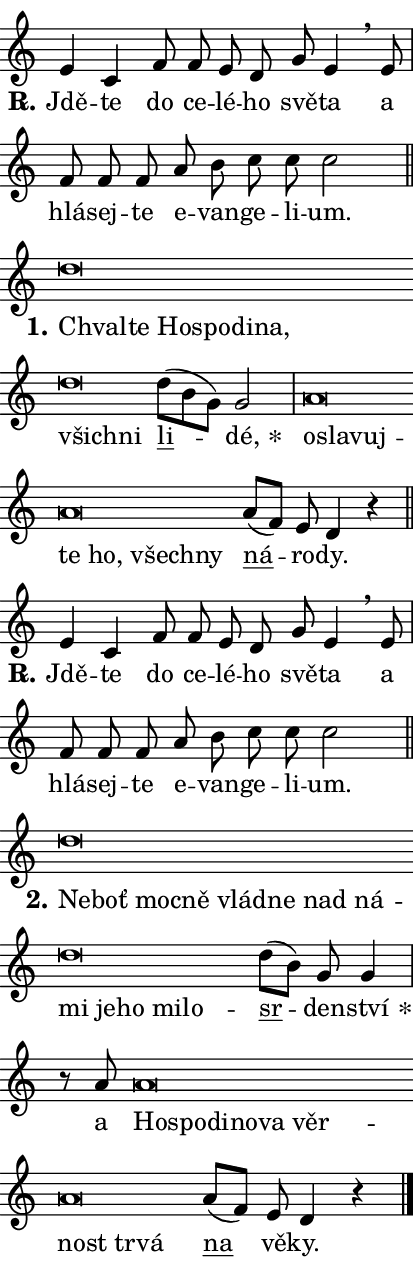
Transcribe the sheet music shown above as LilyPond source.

\version "2.24.0"
\header { tagline = "" }
\paper {
  indent = 0\cm
  top-margin = 0\cm
  right-margin = 0\cm
  bottom-margin = 0\cm
  left-margin = 0\cm
  paper-width = 7\cm
  page-breaking = #ly:one-page-breaking
  system-system-spacing.basic-distance = #11
  score-system-spacing.basic-distance = #11
  ragged-last = ##f
}


%% Author: Thomas Morley
%% https://lists.gnu.org/archive/html/lilypond-user/2020-05/msg00002.html
#(define (line-position grob)
"Returns position of @var[grob} in current system:
   @code{'start}, if at first time-step
   @code{'end}, if at last time-step
   @code{'middle} otherwise
"
  (let* ((col (ly:item-get-column grob))
         (ln (ly:grob-object col 'left-neighbor))
         (rn (ly:grob-object col 'right-neighbor))
         (col-to-check-left (if (ly:grob? ln) ln col))
         (col-to-check-right (if (ly:grob? rn) rn col))
         (break-dir-left
           (and
             (ly:grob-property col-to-check-left 'non-musical #f)
             (ly:item-break-dir col-to-check-left)))
         (break-dir-right
           (and
             (ly:grob-property col-to-check-right 'non-musical #f)
             (ly:item-break-dir col-to-check-right))))
        (cond ((eqv? 1 break-dir-left) 'start)
              ((eqv? -1 break-dir-right) 'end)
              (else 'middle))))

#(define (tranparent-at-line-position vctor)
  (lambda (grob)
  "Relying on @code{line-position} select the relevant enry from @var{vctor}.
Used to determine transparency,"
    (case (line-position grob)
      ((end) (not (vector-ref vctor 0)))
      ((middle) (not (vector-ref vctor 1)))
      ((start) (not (vector-ref vctor 2))))))

noteHeadBreakVisibility =
#(define-music-function (break-visibility)(vector?)
"Makes @code{NoteHead}s transparent relying on @var{break-visibility}"
#{
  \override NoteHead.transparent =
    #(tranparent-at-line-position break-visibility)
#})

#(define delete-ledgers-for-transparent-note-heads
  (lambda (grob)
    "Reads whether a @code{NoteHead} is transparent.
If so this @code{NoteHead} is removed from @code{'note-heads} from
@var{grob}, which is supposed to be @code{LedgerLineSpanner}.
As a result ledgers are not printed for this @code{NoteHead}"
    (let* ((nhds-array (ly:grob-object grob 'note-heads))
           (nhds-list
             (if (ly:grob-array? nhds-array)
                 (ly:grob-array->list nhds-array)
                 '()))
           ;; Relies on the transparent-property being done before
           ;; Staff.LedgerLineSpanner.after-line-breaking is executed.
           ;; This is fragile ...
           (to-keep
             (remove
               (lambda (nhd)
                 (ly:grob-property nhd 'transparent #f))
               nhds-list)))
      ;; TODO find a better method to iterate over grob-arrays, similiar
      ;; to filter/remove etc for lists
      ;; For now rebuilt from scratch
      (set! (ly:grob-object grob 'note-heads)  '())
      (for-each
        (lambda (nhd)
          (ly:pointer-group-interface::add-grob grob 'note-heads nhd))
        to-keep))))

hideNotes = {
  \noteHeadBreakVisibility #begin-of-line-visible
}
unHideNotes = {
  \noteHeadBreakVisibility #all-visible
}

% work-around for resetting accidentals
% https://lilypond.org/doc/v2.23/Documentation/notation/displaying-rhythms#unmetered-music
cadenzaMeasure = {
  \cadenzaOff
  \partial 1024 s1024
  \cadenzaOn
}

#(define-markup-command (accent layout props text) (markup?)
  "Underline accented syllable"
  (interpret-markup layout props
    #{\markup \override #'(offset . 4.3) \underline { #text }#}))

responsum = \markup \concat {
  "R" \hspace #-1.05 \path #0.1 #'((moveto 0 0.07) (lineto 0.9 0.8)) \hspace #0.05 "."
}

\layout {
    \context {
        \Staff
        \remove "Time_signature_engraver"
        \override LedgerLineSpanner.after-line-breaking = #delete-ledgers-for-transparent-note-heads
    }
    \context {
        \Voice {
            \override NoteHead.output-attributes = #'((class . "notehead"))
            \override Hairpin.height = #0.55
        }
    }
    \context {
        \Lyrics {
            \override StanzaNumber.output-attributes = #'((class . "stanzanumber"))
            \override LyricSpace.minimum-distance = #0.9
            \override LyricText.font-name = #"TeX Gyre Schola"
            \override LyricText.font-size = 1
            \override StanzaNumber.font-name = #"TeX Gyre Schola Bold"
            \override StanzaNumber.font-size = 1
        }
    }
}

% magnetic-lyrics.ily
%
%   written by
%     Jean Abou Samra <jean@abou-samra.fr>
%     Werner Lemberg <wl@gnu.org>
%
%   adapted by
%     Jiri Hon <jiri.hon@gmail.com>
%
% Version 2022-Apr-15

% https://www.mail-archive.com/lilypond-user@gnu.org/msg149350.html

#(define (Left_hyphen_pointer_engraver context)
   "Collect syllable-hyphen-syllable occurrences in lyrics and store
them in properties.  This engraver only looks to the left.  For
example, if the lyrics input is @code{foo -- bar}, it does the
following.

@itemize @bullet
@item
Set the @code{text} property of the @code{LyricHyphen} grob between
@q{foo} and @q{bar} to @code{foo}.

@item
Set the @code{left-hyphen} property of the @code{LyricText} grob with
text @q{foo} to the @code{LyricHyphen} grob between @q{foo} and
@q{bar}.
@end itemize

Use this auxiliary engraver in combination with the
@code{lyric-@/text::@/apply-@/magnetic-@/offset!} hook."
   (let ((hyphen #f)
         (text #f))
     (make-engraver
      (acknowledgers
       ((lyric-syllable-interface engraver grob source-engraver)
        (set! text grob)))
      (end-acknowledgers
       ((lyric-hyphen-interface engraver grob source-engraver)
        ;(when (not (grob::has-interface grob 'lyric-space-interface))
          (set! hyphen grob)));)
      ((stop-translation-timestep engraver)
       (when (and text hyphen)
         (ly:grob-set-object! text 'left-hyphen hyphen))
       (set! text #f)
       (set! hyphen #f)))))

#(define (lyric-text::apply-magnetic-offset! grob)
   "If the space between two syllables is less than the value in
property @code{LyricText@/.details@/.squash-threshold}, move the right
syllable to the left so that it gets concatenated with the left
syllable.

Use this function as a hook for
@code{LyricText@/.after-@/line-@/breaking} if the
@code{Left_@/hyphen_@/pointer_@/engraver} is active."
   (let ((hyphen (ly:grob-object grob 'left-hyphen #f)))
     (when hyphen
       (let ((left-text (ly:spanner-bound hyphen LEFT)))
         (when (grob::has-interface left-text 'lyric-syllable-interface)
           (let* ((common (ly:grob-common-refpoint grob left-text X))
                  (this-x-ext (ly:grob-extent grob common X))
                  (left-x-ext
                   (begin
                     ;; Trigger magnetism for left-text.
                     (ly:grob-property left-text 'after-line-breaking)
                     (ly:grob-extent left-text common X)))
                  ;; `delta` is the gap width between two syllables.
                  (delta (- (interval-start this-x-ext)
                            (interval-end left-x-ext)))
                  (details (ly:grob-property grob 'details))
                  (threshold (assoc-get 'squash-threshold details 0.2)))
             (when (< delta threshold)
               (let* (;; We have to manipulate the input text so that
                      ;; ligatures crossing syllable boundaries are not
                      ;; disabled.  For languages based on the Latin
                      ;; script this is essentially a beautification.
                      ;; However, for non-Western scripts it can be a
                      ;; necessity.
                      (lt (ly:grob-property left-text 'text))
                      (rt (ly:grob-property grob 'text))
                      (is-space (grob::has-interface hyphen 'lyric-space-interface))
                      (space (if is-space " " ""))
                      (space-markup (grob-interpret-markup grob " "))
                      (space-size (interval-length (ly:stencil-extent space-markup X)))
                      (extra-delta (if is-space space-size 0))
                      ;; Append new syllable.
                      (ltrt-space (if (and (string? lt) (string? rt))
                                (string-append lt space rt)
                                (make-concat-markup (list lt space rt))))
                      ;; Right-align `ltrt` to the right side.
                      (ltrt-space-markup (grob-interpret-markup
                               grob
                               (make-translate-markup
                                (cons (interval-length this-x-ext) 0)
                                (make-right-align-markup ltrt-space)))))
                 (begin
                   ;; Don't print `left-text`.
                   (ly:grob-set-property! left-text 'stencil #f)
                   ;; Set text and stencil (which holds all collected
                   ;; syllables so far) and shift it to the left.
                   (ly:grob-set-property! grob 'text ltrt-space)
                   (ly:grob-set-property! grob 'stencil ltrt-space-markup)
                   (ly:grob-translate-axis! grob (- (- delta extra-delta)) X))))))))))


#(define (lyric-hyphen::displace-bounds-first grob)
   ;; Make very sure this callback isn't triggered too early.
   (let ((left (ly:spanner-bound grob LEFT))
         (right (ly:spanner-bound grob RIGHT)))
     (ly:grob-property left 'after-line-breaking)
     (ly:grob-property right 'after-line-breaking)
     (ly:lyric-hyphen::print grob)))

squashThreshold = #0.4

\layout {
  \context {
    \Lyrics
    \consists #Left_hyphen_pointer_engraver
    \override LyricText.after-line-breaking =
      #lyric-text::apply-magnetic-offset!
    \override LyricHyphen.stencil = #lyric-hyphen::displace-bounds-first
    \override LyricText.details.squash-threshold = \squashThreshold
    \override LyricHyphen.minimum-distance = 0
    \override LyricHyphen.minimum-length = \squashThreshold
  }
}

squash = \override LyricText.details.squash-threshold = 9999
unSquash = \override LyricText.details.squash-threshold = \squashThreshold

left = \override LyricText.self-alignment-X = #LEFT
unLeft = \revert LyricText.self-alignment-X

starOffset = #(lambda (grob) 
                (let ((x_offset (ly:self-alignment-interface::aligned-on-x-parent grob)))
                  (if (= x_offset 0) 0 (+ x_offset 1.2))))

star = #(define-music-function (syllable)(string?)
"Append star separator at the end of a syllable"
#{
  \once \override LyricText.X-offset = #starOffset
  \lyricmode { \markup {
    #syllable
    \override #'((font-name . "TeX Gyre Schola Bold")) \hspace #0.2 \lower #0.65 \larger "*"
  } }
#})

starAccent = #(define-music-function (syllable)(string?)
"Append star separator at the end of a syllable and make accent"
#{
  \once \override LyricText.X-offset = #starOffset
  \lyricmode { \markup {
    \accent #syllable
    \override #'((font-name . "TeX Gyre Schola Bold")) \hspace #0.2 \lower #0.65 \larger "*"
  } }
#})

breath = #(define-music-function (syllable)(string?)
"Append breathing indicator at the end of a syllable"
#{
  \lyricmode { \markup { #syllable "+" } }
#})

optionalBreath = #(define-music-function (syllable)(string?)
"Append optional breathing indicator at the end of a syllable"
#{
  \lyricmode { \markup { #syllable "(+)" } }
#})


\score {
    <<
        \new Voice = "melody" { \cadenzaOn \key c \major \relative { e'4 c f8 f e d \bar "" g e4 \breathe e8 \cadenzaMeasure \bar "|" f f f a b c c c2 \cadenzaMeasure \bar "||" \break } }
        \new Lyrics \lyricsto "melody" { \lyricmode { \set stanza = \responsum
Jdě -- te do ce -- lé -- ho svě -- ta a hlá -- sej -- te e -- van -- ge -- li -- um. } }
    >>
    \layout {}
}

\score {
    <<
        \new Voice = "melody" { \cadenzaOn \key c \major \relative { d''\breve*1/16 \hideNotes \breve*1/16 \bar "" \breve*1/16 \bar "" \breve*1/16 \bar "" \breve*1/16 \bar "" \breve*1/16 \bar "" \breve*1/16 \breve*1/16 \bar "" \unHideNotes \bar "" d8[( b g)] g2 \cadenzaMeasure \bar "|" a\breve*1/16 \hideNotes \breve*1/16 \bar "" \breve*1/16 \bar "" \breve*1/16 \bar "" \breve*1/16 \bar "" \breve*1/16 \breve*1/16 \bar "" \unHideNotes \bar "" a8[( f)] e d4 r \cadenzaMeasure \bar "||" \break } }
        \new Lyrics \lyricsto "melody" { \lyricmode { \set stanza = "1."
\left Chval -- \squash te Ho -- spo -- di -- na, všich -- ni \unLeft \unSquash \markup \accent li -- \star dé, \left o -- \squash sla -- vuj -- te ho, všech -- ny \unLeft \unSquash \markup \accent ná -- ro -- dy. } }
    >>
    \layout {}
}

\score {
    <<
        \new Voice = "melody" { \cadenzaOn \key c \major \relative { e'4 c f8 f e d \bar "" g e4 \breathe e8 \cadenzaMeasure \bar "|" f f f a b c c c2 \cadenzaMeasure \bar "||" \break } }
        \new Lyrics \lyricsto "melody" { \lyricmode { \set stanza = \responsum
Jdě -- te do ce -- lé -- ho svě -- ta a hlá -- sej -- te e -- van -- ge -- li -- um. } }
    >>
    \layout {}
}

\score {
    <<
        \new Voice = "melody" { \cadenzaOn \key c \major \relative { d''\breve*1/16 \hideNotes \breve*1/16 \bar "" \breve*1/16 \bar "" \breve*1/16 \bar "" \breve*1/16 \bar "" \breve*1/16 \bar "" \breve*1/16 \bar "" \breve*1/16 \bar "" \breve*1/16 \bar "" \breve*1/16 \bar "" \breve*1/16 \bar "" \breve*1/16 \breve*1/16 \bar "" \unHideNotes \bar "" d8[( b)] g g4 \cadenzaMeasure \bar "|" r8 a8 a\breve*1/16 \hideNotes \breve*1/16 \bar "" \breve*1/16 \bar "" \breve*1/16 \bar "" \breve*1/16 \bar "" \breve*1/16 \bar "" \breve*1/16 \bar "" \breve*1/16 \breve*1/16 \bar "" \unHideNotes \bar "" a8[( f)] e d4 r \cadenzaMeasure \bar "||" \break } \bar "|." }
        \new Lyrics \lyricsto "melody" { \lyricmode { \set stanza = "2."
\left Ne -- \squash boť moc -- ně vlád -- ne nad ná -- mi je -- ho mi -- lo -- \unLeft \unSquash \markup \accent sr -- den -- \star ství a \left Ho -- \squash spo -- di -- no -- va věr -- nost tr -- vá \unLeft \unSquash \markup \accent na vě -- ky. } }
    >>
    \layout {}
}
